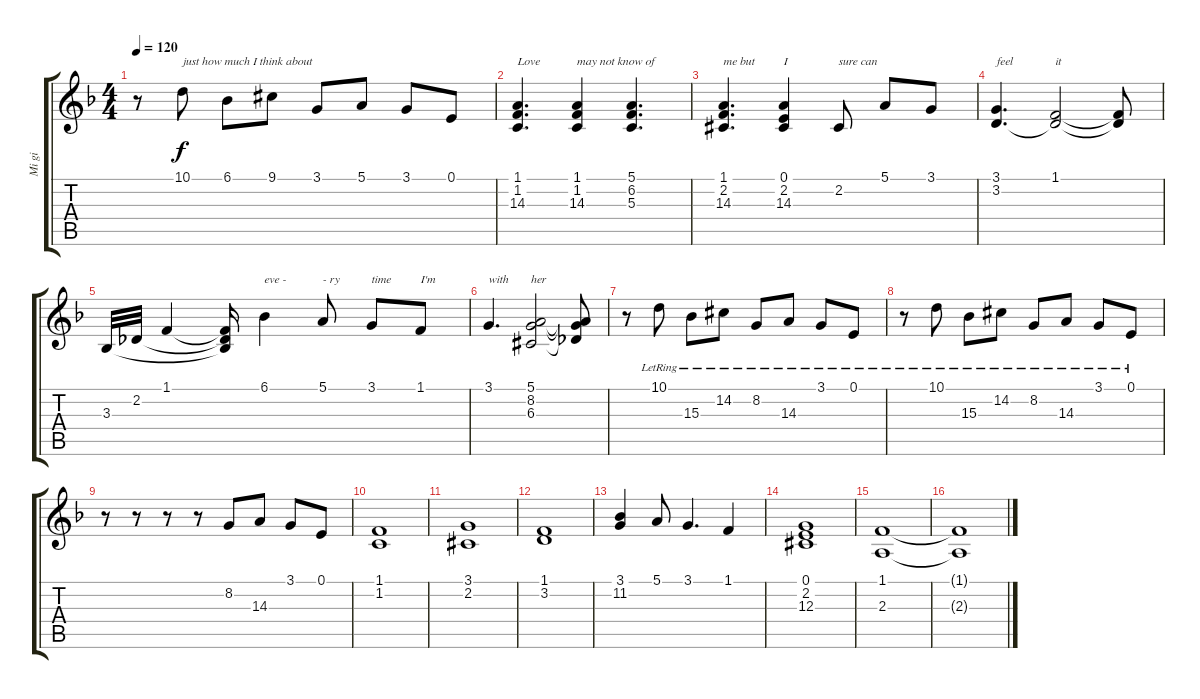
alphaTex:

\track ("Mi gi" "Mi gi") {instrument acousticgrandpiano}
\staff {score tabs}
\tuning (E4 B3 G3 D3 A2 E2) {hide}
\ts (4 4)
\tempo 120
\clef g2
\ks f
r.8{dy f} 10.1.8{txt "just how much I think about"} 6.1.8 9.1{acc #}.8 3.1.8 5.1.8 3.1.8 0.1.8 |
(1.1 1.2 14.3).4{d txt "Love"} (1.1 1.2 14.3).4{txt "may not know of"} (5.1 6.2 5.3).4{d} |
(1.1 2.2{acc #} 14.3).4{d txt "me but"} (0.1 2.2{acc #} 14.3).4{txt "I"} 2.2{acc #}.8{txt "sure can"} 5.1.8 3.1.8 |
(3.1 3.2).4{d txt "feel"} (1.1 3.2{t}).2{txt "it"} (1.1{t} 3.2{t}).8 |
3.3.32 2.2.32 1.1.4 (1.1{t} 2.2{t} 3.3{t}).16 6.1.4{txt "eve -"} 5.1.8{txt "- ry"} 3.1.8{txt "time"} 1.1.8{txt "I'm"} |
3.1.4{d txt "with"} (5.1 8.2 6.3{acc #}).2{txt "her"} (5.1{t} 8.2{t} 6.3{t}).8 |
r.8 10.1{lr}.8 15.3{lr}.8 14.2{lr acc #}.8 8.2{lr}.8 14.3{lr}.8 3.1{lr}.8 0.1{lr}.8 |
r.8 10.1{lr}.8 15.3{lr}.8 14.2{lr acc #}.8 8.2{lr}.8 14.3{lr}.8 3.1{lr}.8 0.1{lr}.8 |
r.8 r.8 r.8 r.8 8.2.8 14.3.8 3.1.8 0.1.8 |
(1.1 1.2).1 |
(3.1 2.2{acc #}).1 |
(1.1 3.2).1 |
(3.1 11.2).4 5.1.8 3.1.4{d} 1.1.4 |
(0.1 2.2{acc #} 12.3).1 |
(1.1 2.3).1 |
(1.1{t} 2.3{t}).1
